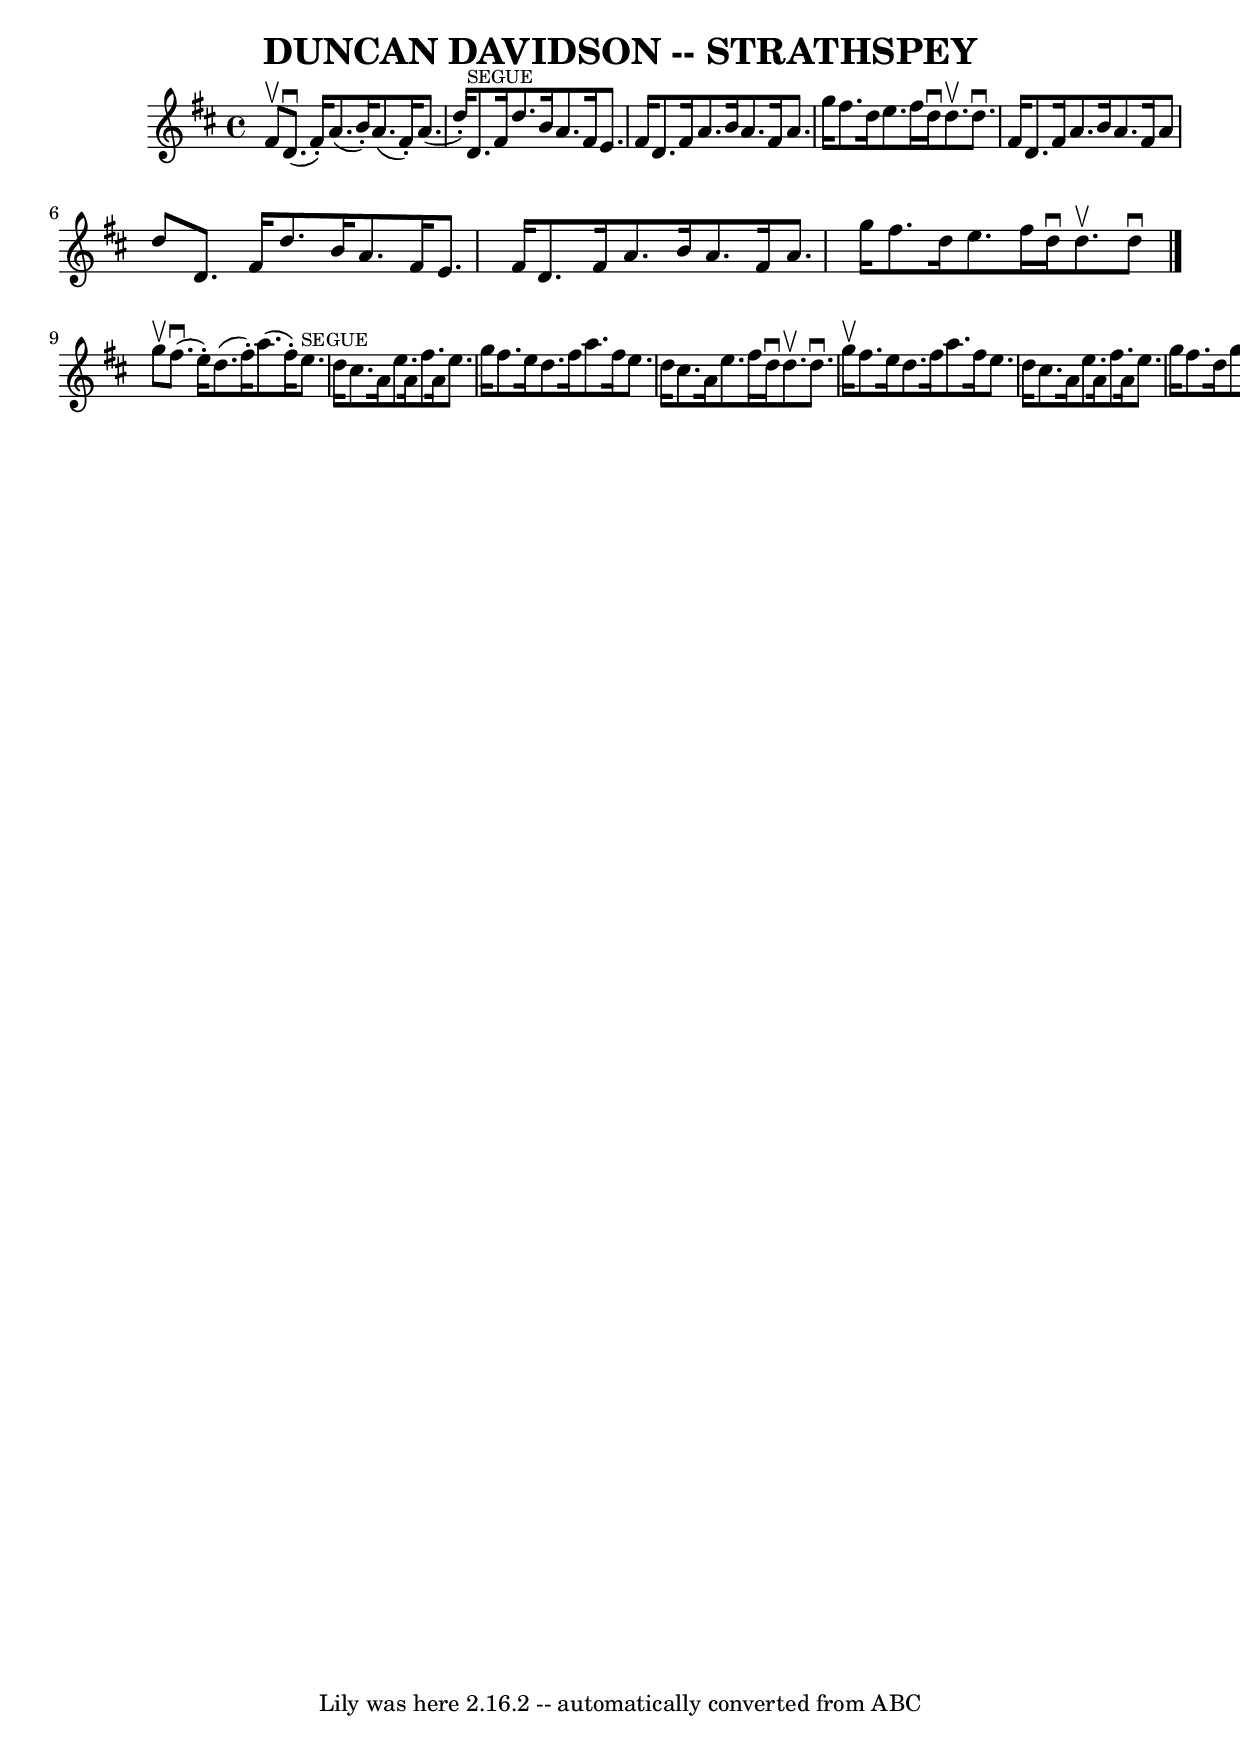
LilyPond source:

\version "2.7.40"
\include "Mammoth.ily"
\header {
	book = "Ryan's Mammoth Collection of Fiddle Tunes"
	crossRefNumber = "1"
	footnotes = ""
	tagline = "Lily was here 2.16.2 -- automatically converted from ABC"
	title = "DUNCAN DAVIDSON -- STRATHSPEY"
}
voicedefault =  {
\set Score.defaultBarType = "empty"

 \override Staff.TimeSignature #'style = #'C
 \time 4/4 \key d \major fis'8^\upbow       |
 d'8. (^\downbow   
fis'16 -.) a'8. (b'16 -.) a'8. (fis'16 -.) a'8. (d''16 -. 
-)   |
 d'8.^\segue fis'16 d''8. b'16 a'8. fis'16    
e'8. fis'16        |
 d'8. fis'16 a'8. b'16 a'8.    
fis'16 a'8. g''16    |
 fis''8. d''16 e''8. fis''16    
d''16^\downbow d''8.^\upbow d''8.^\downbow fis'16    |
     
|
 d'8. fis'16 a'8. b'16 a'8. fis'16 a'8 d''8    
|
 d'8. fis'16 d''8. b'16 a'8. fis'16 e'8. fis'16  
      |
 d'8. fis'16 a'8. b'16 a'8. fis'16 a'8.    
g''16    |
 fis''8. d''16 e''8. fis''16 d''16^\downbow   
d''8.^\upbow d''8^\downbow   \bar "|." g''8^\upbow       |
     
fis''8. (^\downbow e''16 -.) d''8. (fis''16 -.) a''8. (fis''16 
-.) e''8.^\segue d''16    |
 cis''8. a'16 e''8. a'16   
 fis''8. a'16 e''8. g''16        |
 fis''8. e''16 d''8.  
 fis''16 a''8. fis''16 e''8. d''16    |
 cis''8. a'16   
 e''8. fis''16 d''16^\downbow d''8.^\upbow d''8.^\downbow g''16 
^\upbow |
     |
 fis''8. e''16 d''8. fis''16 a''8.   
 fis''16 e''8. d''16    |
 cis''8. a'16 e''8. a'16    
fis''8. a'16 e''8. g''16        |
 fis''8. d''16 g''8.   
 e''16 a''8. fis''16 b''8. g''16    |
 fis''8. d''16    
e''8. fis''16 d''16^\downbow d''8.^\upbow d''8^\downbow   
\bar "|."   
}

\score{
    <<

	\context Staff="default"
	{
	    \voicedefault 
	}

    >>
	\layout {
	}
	\midi {}
}
